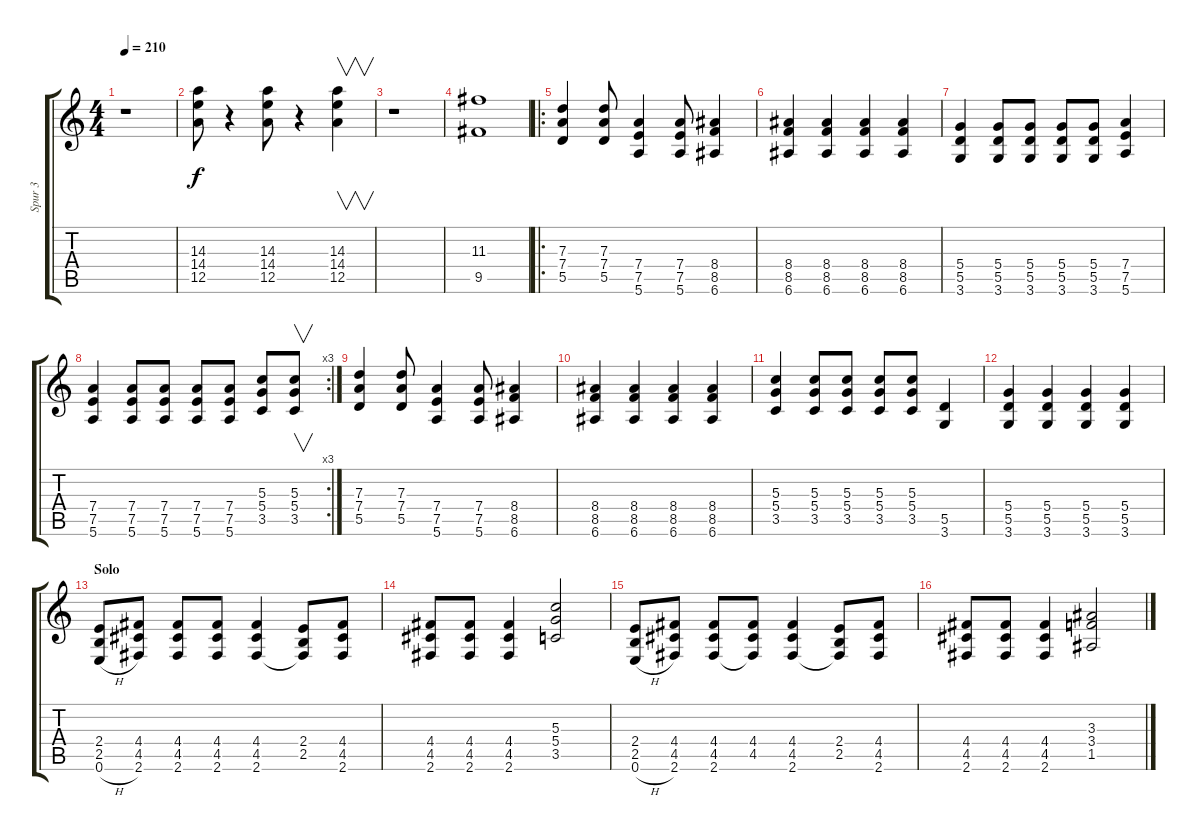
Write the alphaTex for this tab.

\track ("Spur 3" "Spur 3") {instrument distortionguitar}
\staff {score tabs}
\tuning (E4 B3 G3 D3 A2 E2) {hide}
\ts (4 4)
\tempo 210
\clef g2
\ks c
r.1{dy f} |
(14.3 14.4 12.5).8 r.4 (14.3 14.4 12.5).8 r.4 (14.3 14.4 12.5).4{v} |
r.1 |
(11.3 9.5).1 |
\ro
(7.3 7.4 5.5).4 (7.3 7.4 5.5).8 (7.4 7.5 5.6).4 (7.4 7.5 5.6).8 (8.4 8.5 6.6).4 |
(8.4 8.5 6.6).4 (8.4 8.5 6.6).4 (8.4 8.5 6.6).4 (8.4 8.5 6.6).4 |
(5.4 5.5 3.6).4 (5.4 5.5 3.6).8 (5.4 5.5 3.6).8 (5.4 5.5 3.6).8 (5.4 5.5 3.6).8 (7.4 7.5 5.6).4 |
\rc 3
(7.4 7.5 5.6).4 (7.4 7.5 5.6).8 (7.4 7.5 5.6).8 (7.4 7.5 5.6).8 (7.4 7.5 5.6).8 (5.3 5.4 3.5).8 (5.3 5.4 3.5).8{v} |
(7.3 7.4 5.5).4 (7.3 7.4 5.5).8 (7.4 7.5 5.6).4 (7.4 7.5 5.6).8 (8.4 8.5 6.6).4 |
(8.4 8.5 6.6).4 (8.4 8.5 6.6).4 (8.4 8.5 6.6).4 (8.4 8.5 6.6).4 |
(5.3 5.4 3.5).4 (5.3 5.4 3.5).8 (5.3 5.4 3.5).8 (5.3 5.4 3.5).8 (5.3 5.4 3.5).8 (5.5 3.6).4 |
(5.4 5.5 3.6).4 (5.4 5.5 3.6).4 (5.4 5.5 3.6).4 (5.4 5.5 3.6).4 |
\section ("" "Solo")
(2.4 2.5 0.6{h}).8 (4.4 4.5 2.6).8 (4.4 4.5 2.6).8 (4.4 4.5 2.6).8 (4.4 4.5 2.6).4 (2.4 2.5 2.6{t}).8 (4.4 4.5 2.6).8 |
(4.4 4.5 2.6).8 (4.4 4.5 2.6).8 (4.4 4.5 2.6).4 (5.3 5.4 3.5).2 |
(2.4 2.5 0.6{h}).8 (4.4 4.5 2.6).8 (4.4 4.5 2.6).8 (4.4 4.5 2.6{t}).8 (4.4 4.5 2.6).4 (2.4 2.5 2.6{t}).8 (4.4 4.5 2.6).8 |
(4.4 4.5 2.6).8 (4.4 4.5 2.6).8 (4.4 4.5 2.6).4 (3.3 3.4 1.5).2
